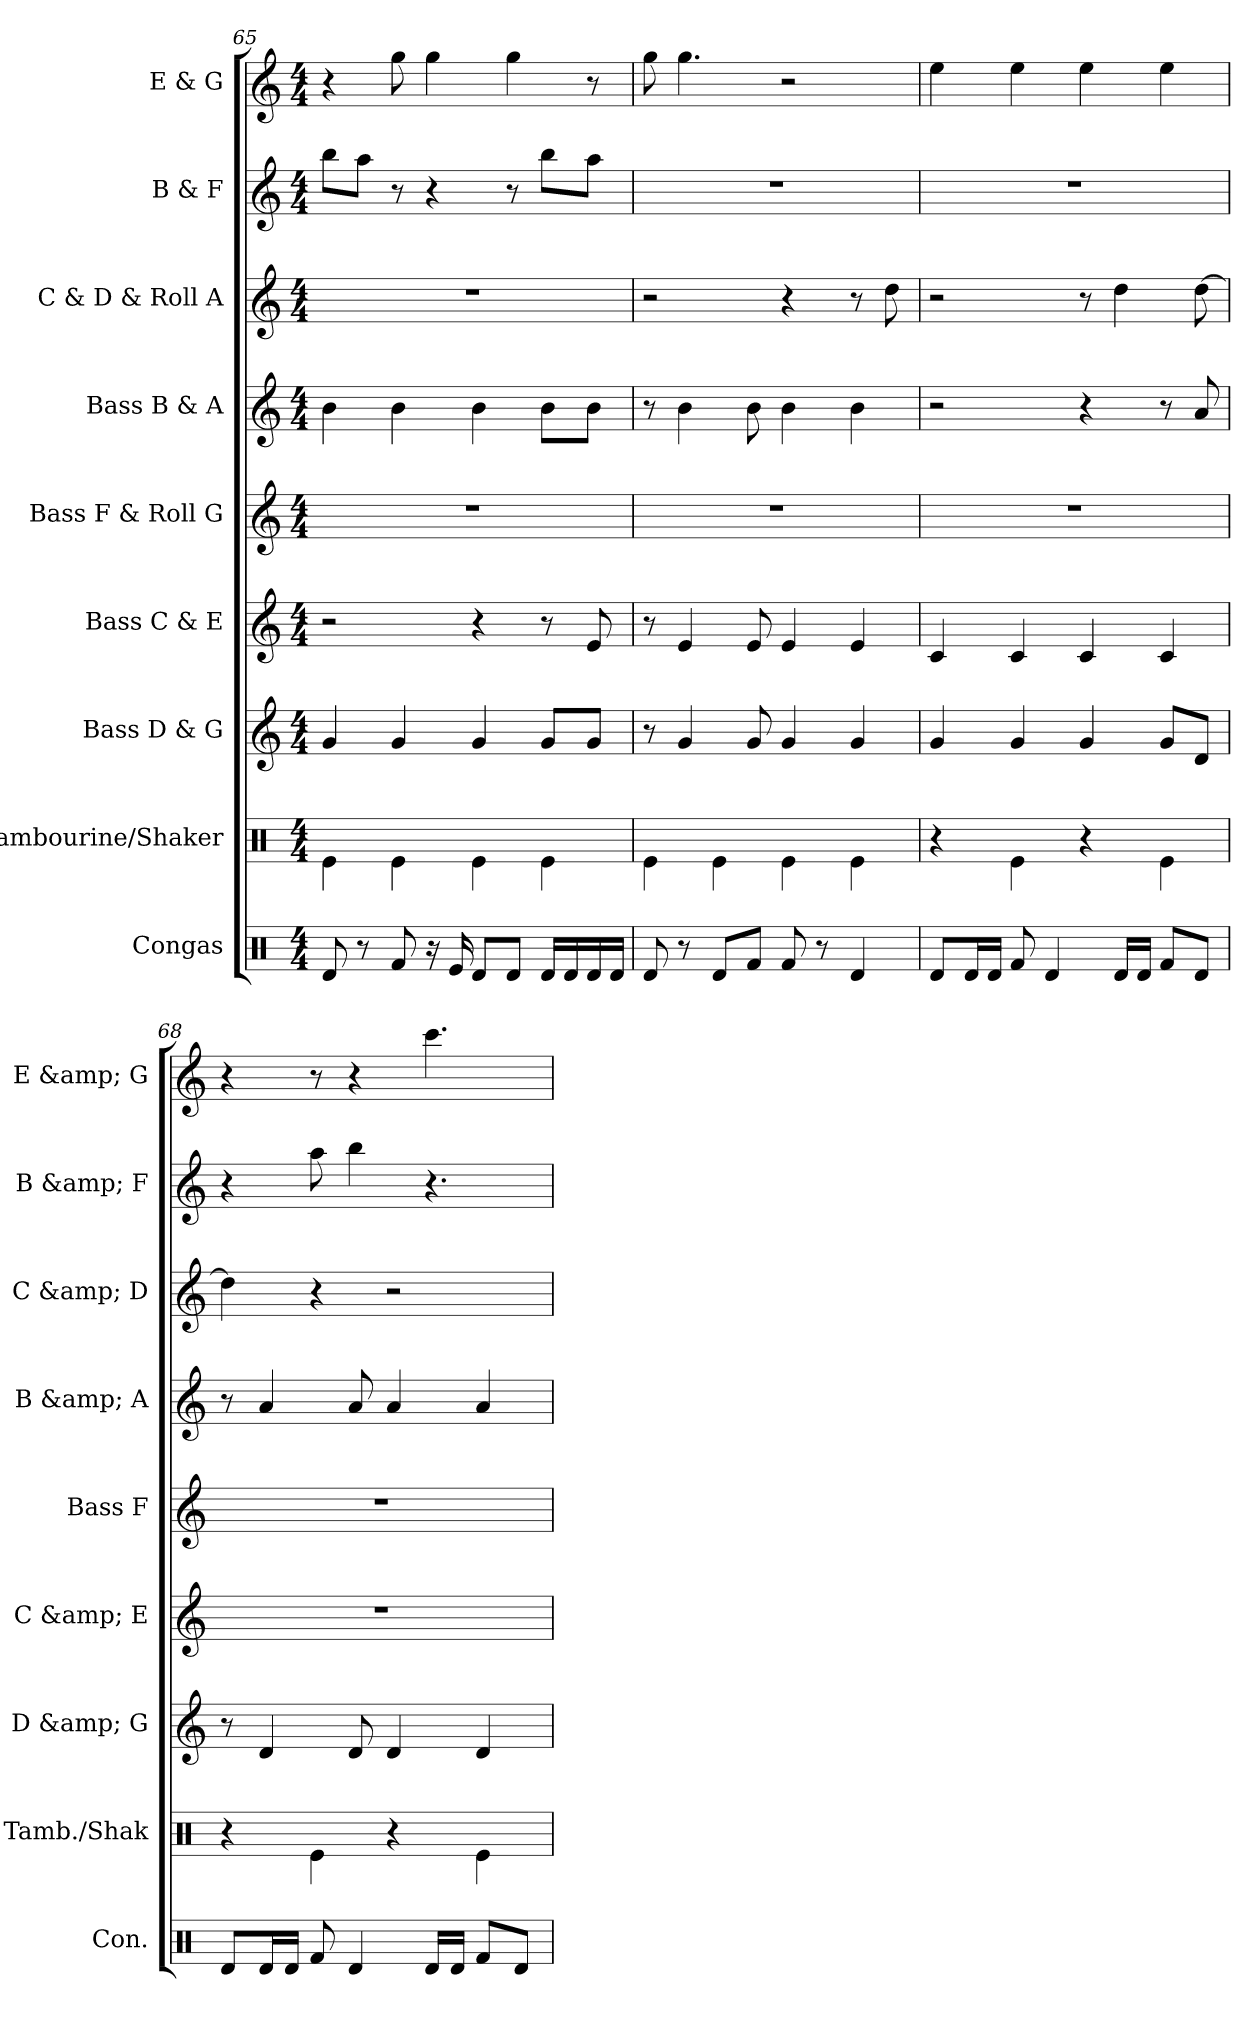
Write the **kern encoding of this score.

**kern	**kern	**kern	**kern	**kern	**kern	**kern	**kern	**kern
*part9	*part8	*part7	*part6	*part5	*part4	*part3	*part2	*part1
*staff9	*staff8	*staff7	*staff6	*staff5	*staff4	*staff3	*staff2	*staff1
*I"Congas	*I"Tambourine/Shaker	*I"Bass D &amp; G	*I"Bass C &amp; E	*I"Bass F &amp; Roll G	*I"Bass B &amp; A	*I"C &amp; D &amp; Roll A	*I"B &amp; F	*I"E &amp; G
*I'Con.	*I'Tamb./Shak	*I'D &amp; G	*I'C &amp; E	*I'Bass F	*I'B &amp; A	*I'C &amp; D	*I'B &amp; F	*I'E &amp; G
!!LO:PB:g=z
*clefX	*clefX	*clefG2	*clefG2	*clefG2	*clefG2	*clefG2	*clefG2	*clefG2
*k[]	*k[]	*k[]	*k[]	*k[]	*k[]	*k[]	*k[]	*k[]
*M4/4	*M4/4	*M4/4	*M4/4	*M4/4	*M4/4	*M4/4	*M4/4	*M4/4
=65	=65	=65	=65	=65	=65	=65	=65	=65
8Rd/	4Re\	4g/	2r	1r	4b\	1r	8bb\L	4r
8r	.	.	.	.	.	.	8aa\J	.
8Rf/	4Re\	4g/	.	.	4b\	.	8r	8gg\
16r	.	.	.	.	.	.	4r	4gg\
16Re/	.	.	.	.	.	.	.	.
8Rd/L	4Re\	4g/	4r	.	4b\	.	.	.
8Rd/J	.	.	.	.	.	.	8r	4gg\
16Rd/LL	4Re\	8g/L	8r	.	8b\L	.	8bb\L	.
16Rd/	.	.	.	.	.	.	.	.
16Rd/	.	8g/J	8e/	.	8b\J	.	8aa\J	8r
16Rd/JJ	.	.	.	.	.	.	.	.
=66	=66	=66	=66	=66	=66	=66	=66	=66
8Rd/	4Re\	8r	8r	1r	8r	2r	1r	8gg\
8r	.	4g/	4e/	.	4b\	.	.	4.gg\
8Rd/L	4Re\	.	.	.	.	.	.	.
8Rf/J	.	8g/	8e/	.	8b\	.	.	.
8Rf/	4Re\	4g/	4e/	.	4b\	4r	.	2r
8r	.	.	.	.	.	.	.	.
4Rd/	4Re\	4g/	4e/	.	4b\	8r	.	.
.	.	.	.	.	.	8dd\	.	.
=67	=67	=67	=67	=67	=67	=67	=67	=67
8Rd/L	4r	4g/	4c/	1r	2r	2r	1r	4ee\
16Rd/L	.	.	.	.	.	.	.	.
16Rd/JJ	.	.	.	.	.	.	.	.
8Rf/	4Re\	4g/	4c/	.	.	.	.	4ee\
4Rd/	.	.	.	.	.	.	.	.
.	4r	4g/	4c/	.	4r	8r	.	4ee\
16Rd/LL	.	.	.	.	.	4dd\	.	.
16Rd/JJ	.	.	.	.	.	.	.	.
8Rf/L	4Re\	8g/L	4c/	.	8r	.	.	4ee\
8Rd/J	.	8d/J	.	.	8a/	[8dd\	.	.
!!LO:PB:g=z
=68	=68	=68	=68	=68	=68	=68	=68	=68
8Rd/L	4r	8r	1r	1r	8r	4dd\]	4r	4r
16Rd/L	.	4d/	.	.	4a/	.	.	.
16Rd/JJ	.	.	.	.	.	.	.	.
8Rf/	4Re\	.	.	.	.	4r	8aa\	8r
4Rd/	.	8d/	.	.	8a/	.	4bb\	4r
.	4r	4d/	.	.	4a/	2r	.	.
16Rd/LL	.	.	.	.	.	.	4.r	4.ccc\
16Rd/JJ	.	.	.	.	.	.	.	.
8Rf/L	4Re\	4d/	.	.	4a/	.	.	.
8Rd/J	.	.	.	.	.	.	.	.
=	=	=	=	=	=	=	=	=
*-	*-	*-	*-	*-	*-	*-	*-	*-
